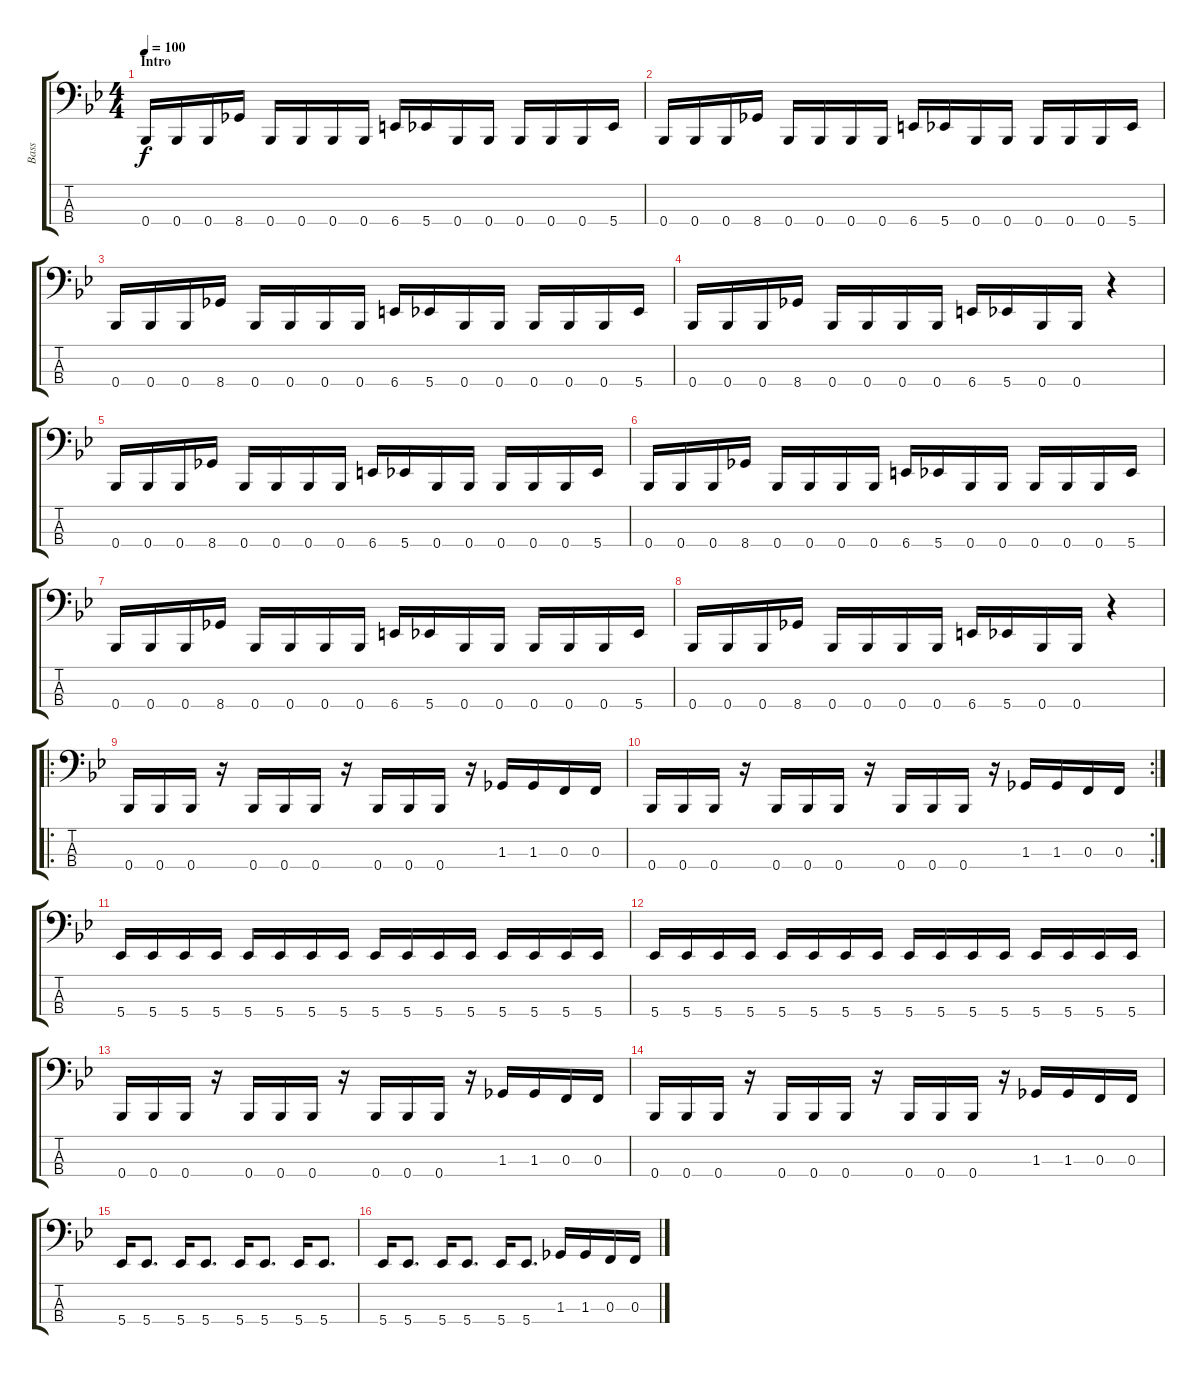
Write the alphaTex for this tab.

\track ("Bass" "Bass") {instrument electricbassfinger}
\staff {score tabs}
\tuning (Eb2 Bb1 F1 Bb0) {hide}
\ts (4 4)
\section ("" "Intro")
\tempo 100
\clef f4
\ks bb
0.4.16{dy f instrument electricbassfinger} 0.4.16 0.4.16 8.4.16 0.4.16 0.4.16 0.4.16 0.4.16 6.4.16 5.4.16 0.4.16 0.4.16 0.4.16 0.4.16 0.4.16 5.4.16 |
0.4.16 0.4.16 0.4.16 8.4.16 0.4.16 0.4.16 0.4.16 0.4.16 6.4.16 5.4.16 0.4.16 0.4.16 0.4.16 0.4.16 0.4.16 5.4.16 |
0.4.16 0.4.16 0.4.16 8.4.16 0.4.16 0.4.16 0.4.16 0.4.16 6.4.16 5.4.16 0.4.16 0.4.16 0.4.16 0.4.16 0.4.16 5.4.16 |
0.4.16 0.4.16 0.4.16 8.4.16 0.4.16 0.4.16 0.4.16 0.4.16 6.4.16 5.4.16 0.4.16 0.4.16 r.4 |
0.4.16 0.4.16 0.4.16 8.4.16 0.4.16 0.4.16 0.4.16 0.4.16 6.4.16 5.4.16 0.4.16 0.4.16 0.4.16 0.4.16 0.4.16 5.4.16 |
0.4.16 0.4.16 0.4.16 8.4.16 0.4.16 0.4.16 0.4.16 0.4.16 6.4.16 5.4.16 0.4.16 0.4.16 0.4.16 0.4.16 0.4.16 5.4.16 |
0.4.16 0.4.16 0.4.16 8.4.16 0.4.16 0.4.16 0.4.16 0.4.16 6.4.16 5.4.16 0.4.16 0.4.16 0.4.16 0.4.16 0.4.16 5.4.16 |
0.4.16 0.4.16 0.4.16 8.4.16 0.4.16 0.4.16 0.4.16 0.4.16 6.4.16 5.4.16 0.4.16 0.4.16 r.4 |
\ro
0.4.16 0.4.16 0.4.16 r.16 0.4.16 0.4.16 0.4.16 r.16 0.4.16 0.4.16 0.4.16 r.16 1.3.16 1.3.16 0.3.16 0.3.16 |
\rc 2
0.4.16 0.4.16 0.4.16 r.16 0.4.16 0.4.16 0.4.16 r.16 0.4.16 0.4.16 0.4.16 r.16 1.3.16 1.3.16 0.3.16 0.3.16 |
5.4.16 5.4.16 5.4.16 5.4.16 5.4.16 5.4.16 5.4.16 5.4.16 5.4.16 5.4.16 5.4.16 5.4.16 5.4.16 5.4.16 5.4.16 5.4.16 |
5.4.16 5.4.16 5.4.16 5.4.16 5.4.16 5.4.16 5.4.16 5.4.16 5.4.16 5.4.16 5.4.16 5.4.16 5.4.16 5.4.16 5.4.16 5.4.16 |
0.4.16 0.4.16 0.4.16 r.16 0.4.16 0.4.16 0.4.16 r.16 0.4.16 0.4.16 0.4.16 r.16 1.3.16 1.3.16 0.3.16 0.3.16 |
0.4.16 0.4.16 0.4.16 r.16 0.4.16 0.4.16 0.4.16 r.16 0.4.16 0.4.16 0.4.16 r.16 1.3.16 1.3.16 0.3.16 0.3.16 |
5.4.16 5.4.8{d} 5.4.16 5.4.8{d} 5.4.16 5.4.8{d} 5.4.16 5.4.8{d} |
5.4.16 5.4.8{d} 5.4.16 5.4.8{d} 5.4.16 5.4.8{d} 1.3.16 1.3.16 0.3.16 0.3.16
